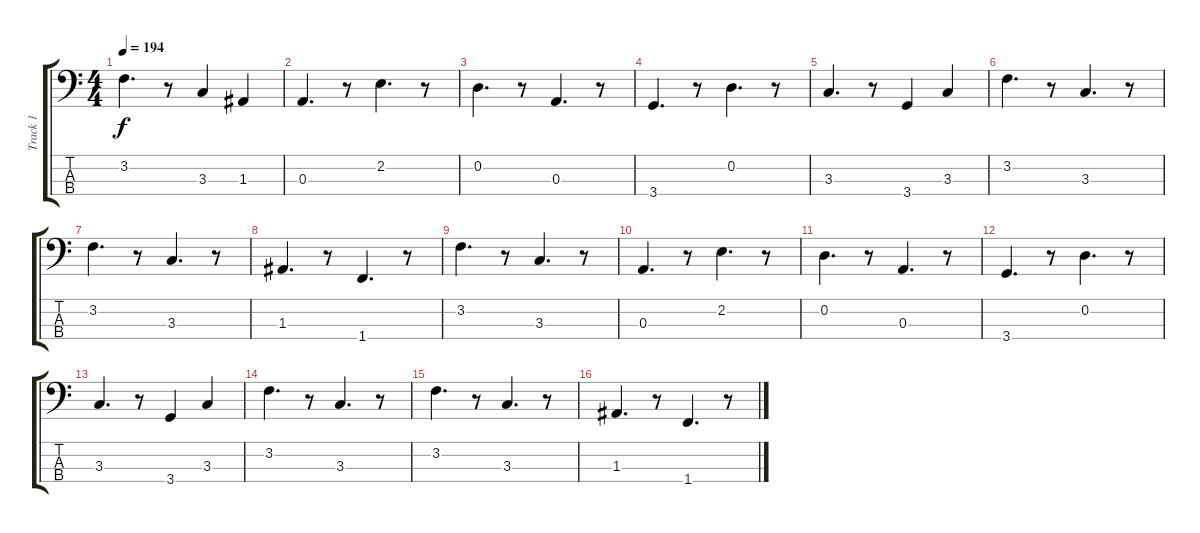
\track ("Track 1" "Track 1") {instrument electricbasspick}
\staff {score tabs}
\tuning (G2 D2 A1 E1) {hide}
\ts (4 4)
\tempo 194
\clef f4
\ks c
3.2.4{d dy f} r.8 3.3.4 1.3.4 |
0.3.4{d} r.8 2.2.4{d} r.8 |
0.2.4{d} r.8 0.3.4{d} r.8 |
3.4.4{d} r.8 0.2.4{d} r.8 |
3.3.4{d} r.8 3.4.4 3.3.4 |
3.2.4{d} r.8 3.3.4{d} r.8 |
3.2.4{d} r.8 3.3.4{d} r.8 |
1.3.4{d} r.8 1.4.4{d} r.8 |
3.2.4{d} r.8 3.3.4{d} r.8 |
0.3.4{d} r.8 2.2.4{d} r.8 |
0.2.4{d} r.8 0.3.4{d} r.8 |
3.4.4{d} r.8 0.2.4{d} r.8 |
3.3.4{d} r.8 3.4.4 3.3.4 |
3.2.4{d} r.8 3.3.4{d} r.8 |
3.2.4{d} r.8 3.3.4{d} r.8 |
1.3.4{d} r.8 1.4.4{d} r.8
